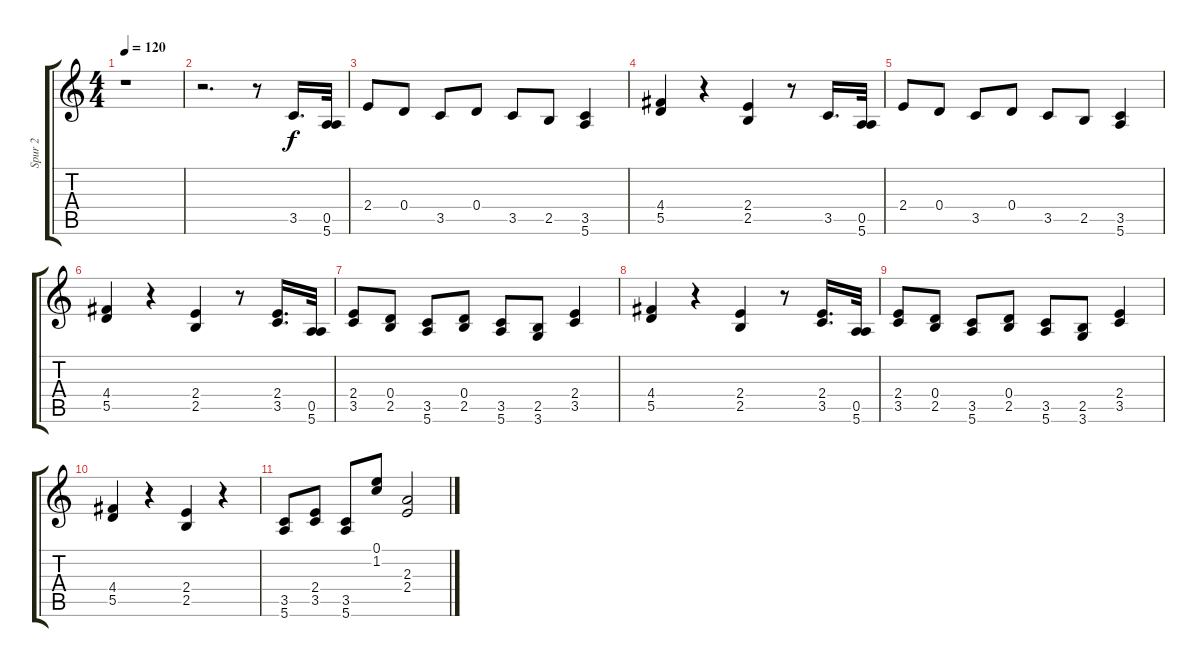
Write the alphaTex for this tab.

\track ("Spur 2" "Spur 2") {instrument overdrivenguitar}
\staff {score tabs}
\tuning (E4 B3 G3 D3 A2 E2) {hide}
\ts (4 4)
\tempo 120
\clef g2
\ks c
r.1{dy f} |
r.2{d} r.8 3.5.16{d} (0.5 5.6).32 |
2.4.8 0.4.8 3.5.8 0.4.8 3.5.8 2.5.8 (3.5 5.6).4 |
(4.4 5.5).4 r.4 (2.4 2.5).4 r.8 3.5.16{d} (0.5 5.6).32 |
2.4.8 0.4.8 3.5.8 0.4.8 3.5.8 2.5.8 (3.5 5.6).4 |
(4.4 5.5).4 r.4 (2.4 2.5).4 r.8 (2.4 3.5).16{d} (0.5 5.6).32 |
(2.4 3.5).8 (0.4 2.5).8 (3.5 5.6).8 (0.4 2.5).8 (3.5 5.6).8 (2.5 3.6).8 (2.4 3.5).4 |
(4.4 5.5).4 r.4 (2.4 2.5).4 r.8 (2.4 3.5).16{d} (0.5 5.6).32 |
(2.4 3.5).8 (0.4 2.5).8 (3.5 5.6).8 (0.4 2.5).8 (3.5 5.6).8 (2.5 3.6).8 (2.4 3.5).4 |
(4.4 5.5).4 r.4 (2.4 2.5).4 r.4 |
(3.5 5.6).8 (2.4 3.5).8 (3.5 5.6).8 (0.1 1.2).8 (2.3 2.4).2
